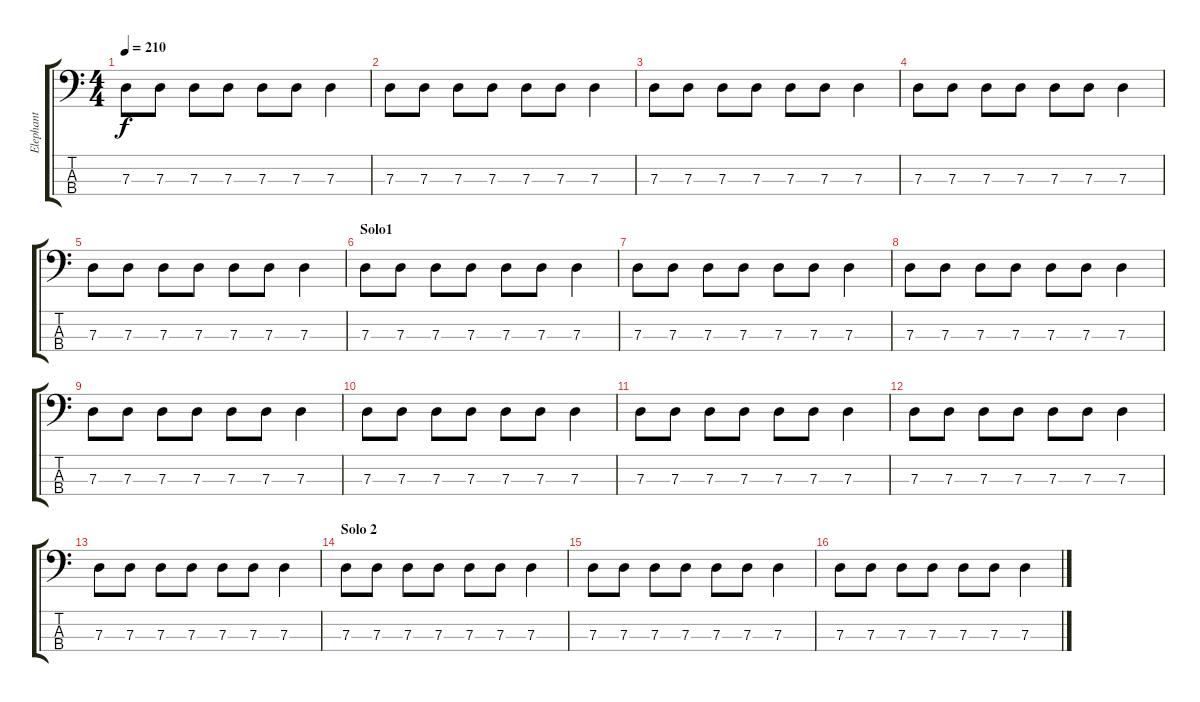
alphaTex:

\track ("Elephant" "Elephant") {instrument electricbassfinger}
\staff {score tabs}
\tuning (F2 C2 G1 D1) {hide}
\ts (4 4)
\tempo 210
\clef f4
\ks c
7.3.8{dy f} 7.3.8 7.3.8 7.3.8 7.3.8 7.3.8 7.3.4 |
7.3.8 7.3.8 7.3.8 7.3.8 7.3.8 7.3.8 7.3.4 |
7.3.8 7.3.8 7.3.8 7.3.8 7.3.8 7.3.8 7.3.4 |
7.3.8 7.3.8 7.3.8 7.3.8 7.3.8 7.3.8 7.3.4 |
7.3.8 7.3.8 7.3.8 7.3.8 7.3.8 7.3.8 7.3.4 |
\section ("" "Solo1")
7.3.8 7.3.8 7.3.8 7.3.8 7.3.8 7.3.8 7.3.4 |
7.3.8 7.3.8 7.3.8 7.3.8 7.3.8 7.3.8 7.3.4 |
7.3.8 7.3.8 7.3.8 7.3.8 7.3.8 7.3.8 7.3.4 |
7.3.8 7.3.8 7.3.8 7.3.8 7.3.8 7.3.8 7.3.4 |
7.3.8 7.3.8 7.3.8 7.3.8 7.3.8 7.3.8 7.3.4 |
7.3.8 7.3.8 7.3.8 7.3.8 7.3.8 7.3.8 7.3.4 |
7.3.8 7.3.8 7.3.8 7.3.8 7.3.8 7.3.8 7.3.4 |
7.3.8 7.3.8 7.3.8 7.3.8 7.3.8 7.3.8 7.3.4 |
\section ("" "Solo 2")
7.3.8 7.3.8 7.3.8 7.3.8 7.3.8 7.3.8 7.3.4 |
7.3.8 7.3.8 7.3.8 7.3.8 7.3.8 7.3.8 7.3.4 |
7.3.8 7.3.8 7.3.8 7.3.8 7.3.8 7.3.8 7.3.4
